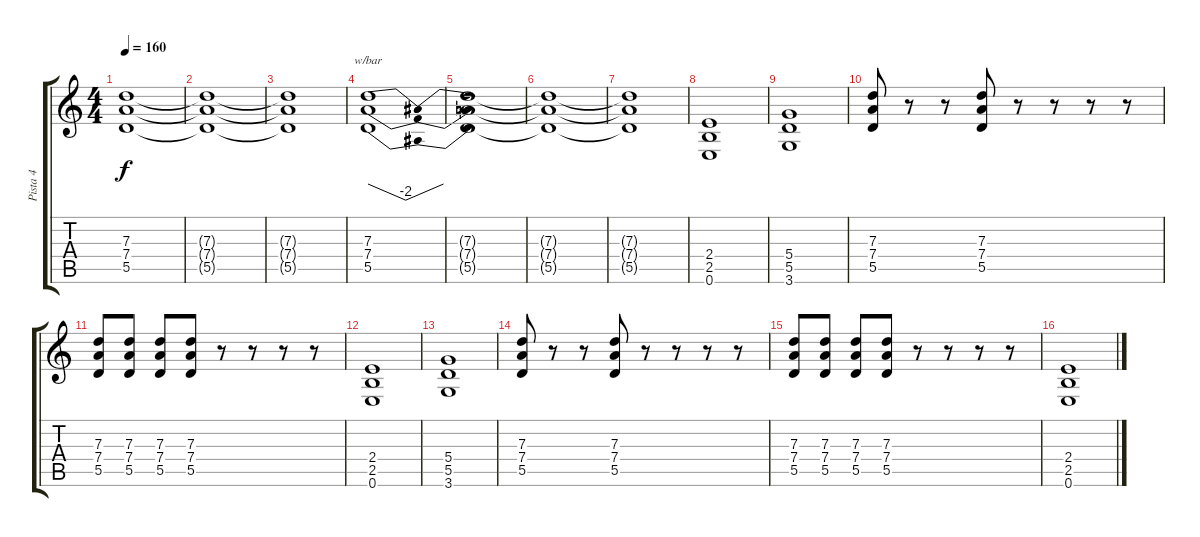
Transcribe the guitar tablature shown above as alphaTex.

\track ("Pista 4" "Pista 4") {instrument distortionguitar}
\staff {score tabs}
\tuning (E4 B3 G3 D3 A2 E2) {hide}
\ts (4 4)
\tempo 160
\clef g2
\ks c
(7.3{t} 7.4{t} 5.5{t}).1{dy f} |
(7.3{t} 7.4{t} 5.5{t}).1 |
(7.3{t} 7.4{t} 5.5{t}).1 |
(7.3 7.4 5.5).1{tbe (dip default 0 0 30 -8 60 0)} |
(7.3{t} 7.4{t} 5.5{t}).1 |
(7.3{t} 7.4{t} 5.5{t}).1 |
(7.3{t} 7.4{t} 5.5{t}).1 |
(2.4 2.5 0.6).1 |
(5.4 5.5 3.6).1 |
(7.3 7.4 5.5).8 r.8 r.8 (7.3 7.4 5.5).8 r.8 r.8 r.8 r.8 |
(7.3 7.4 5.5).8 (7.3 7.4 5.5).8 (7.3 7.4 5.5).8 (7.3 7.4 5.5).8 r.8 r.8 r.8 r.8 |
(2.4 2.5 0.6).1 |
(5.4 5.5 3.6).1 |
(7.3 7.4 5.5).8 r.8 r.8 (7.3 7.4 5.5).8 r.8 r.8 r.8 r.8 |
(7.3 7.4 5.5).8 (7.3 7.4 5.5).8 (7.3 7.4 5.5).8 (7.3 7.4 5.5).8 r.8 r.8 r.8 r.8 |
(2.4 2.5 0.6).1
